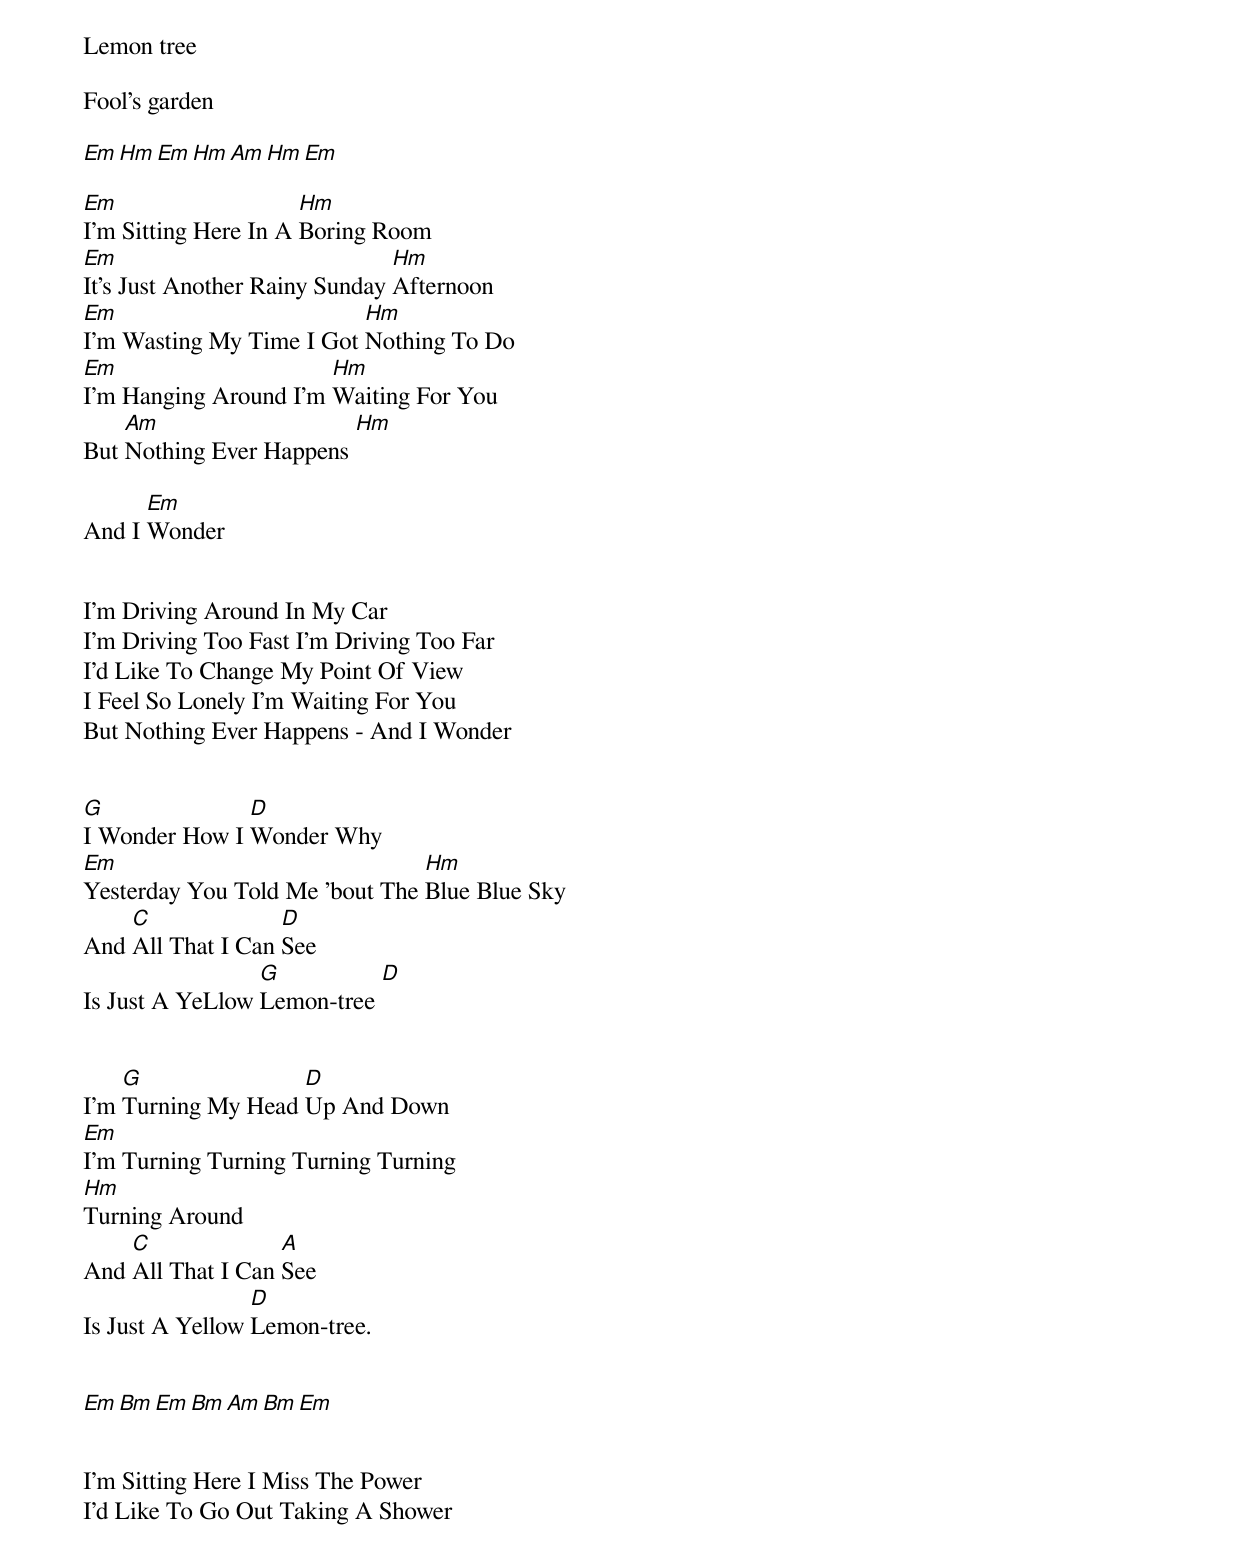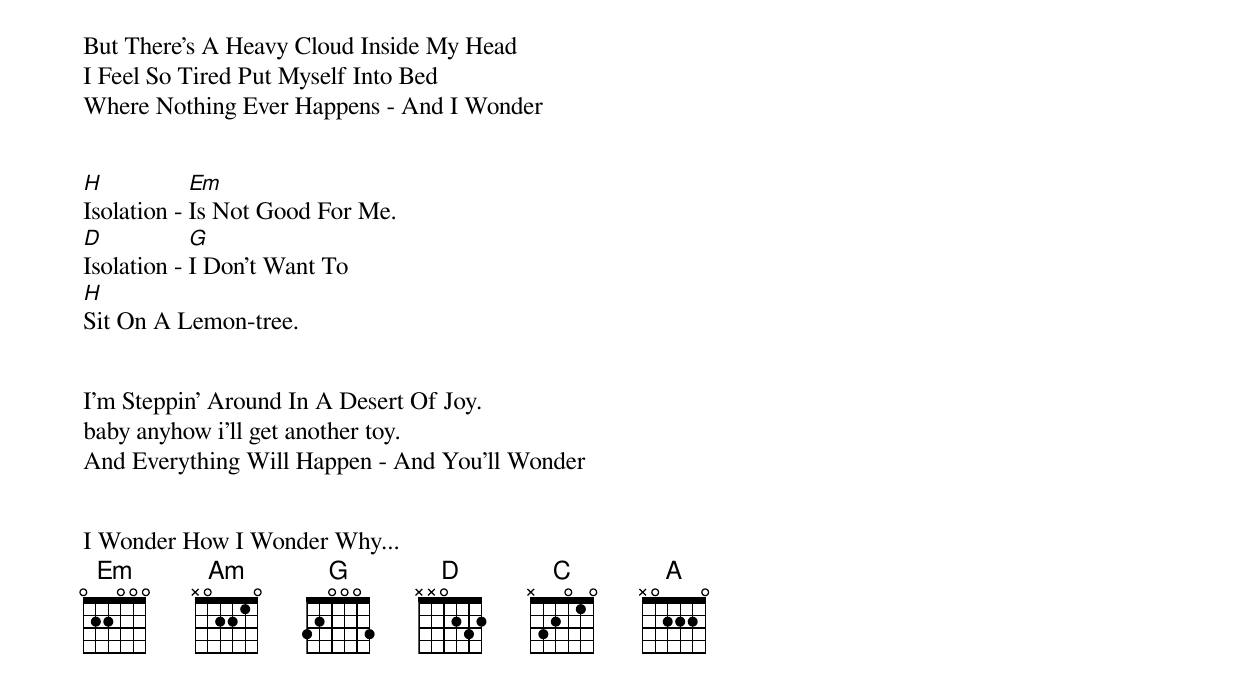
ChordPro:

Lemon tree

Fool's garden

[Em Hm Em Hm Am Hm Em]

[Em]I'm Sitting Here In A [Hm]Boring Room
[Em]It's Just Another Rainy Sunday [Hm]Afternoon
[Em]I'm Wasting My Time I Got [Hm]Nothing To Do
[Em]I'm Hanging Around I'm [Hm]Waiting For You
But [Am]Nothing Ever Happens [Hm]

And I [Em]Wonder


I'm Driving Around In My Car
I'm Driving Too Fast I'm Driving Too Far
I'd Like To Change My Point Of View
I Feel So Lonely I'm Waiting For You
But Nothing Ever Happens - And I Wonder


[G]I Wonder How I [D]Wonder Why
[Em]Yesterday You Told Me 'bout The [Hm]Blue Blue Sky
And [C]All That I Can [D]See
Is Just A YeLlow [G]Lemon-tree [D]


I'm [G]Turning My Head [D]Up And Down
[Em]I'm Turning Turning Turning Turning
[Hm]Turning Around
And [C]All That I Can [A]See
Is Just A Yellow [D]Lemon-tree.


[Em Bm Em Bm Am Bm Em]


I'm Sitting Here I Miss The Power
I'd Like To Go Out Taking A Shower
But There's A Heavy Cloud Inside My Head
I Feel So Tired Put Myself Into Bed
Where Nothing Ever Happens - And I Wonder


[H]Isolation - [Em]Is Not Good For Me.
[D]Isolation - [G]I Don't Want To
[H]Sit On A Lemon-tree.


I'm Steppin' Around In A Desert Of Joy.
baby anyhow i'll get another toy.
And Everything Will Happen - And You'll Wonder


I Wonder How I Wonder Why...
